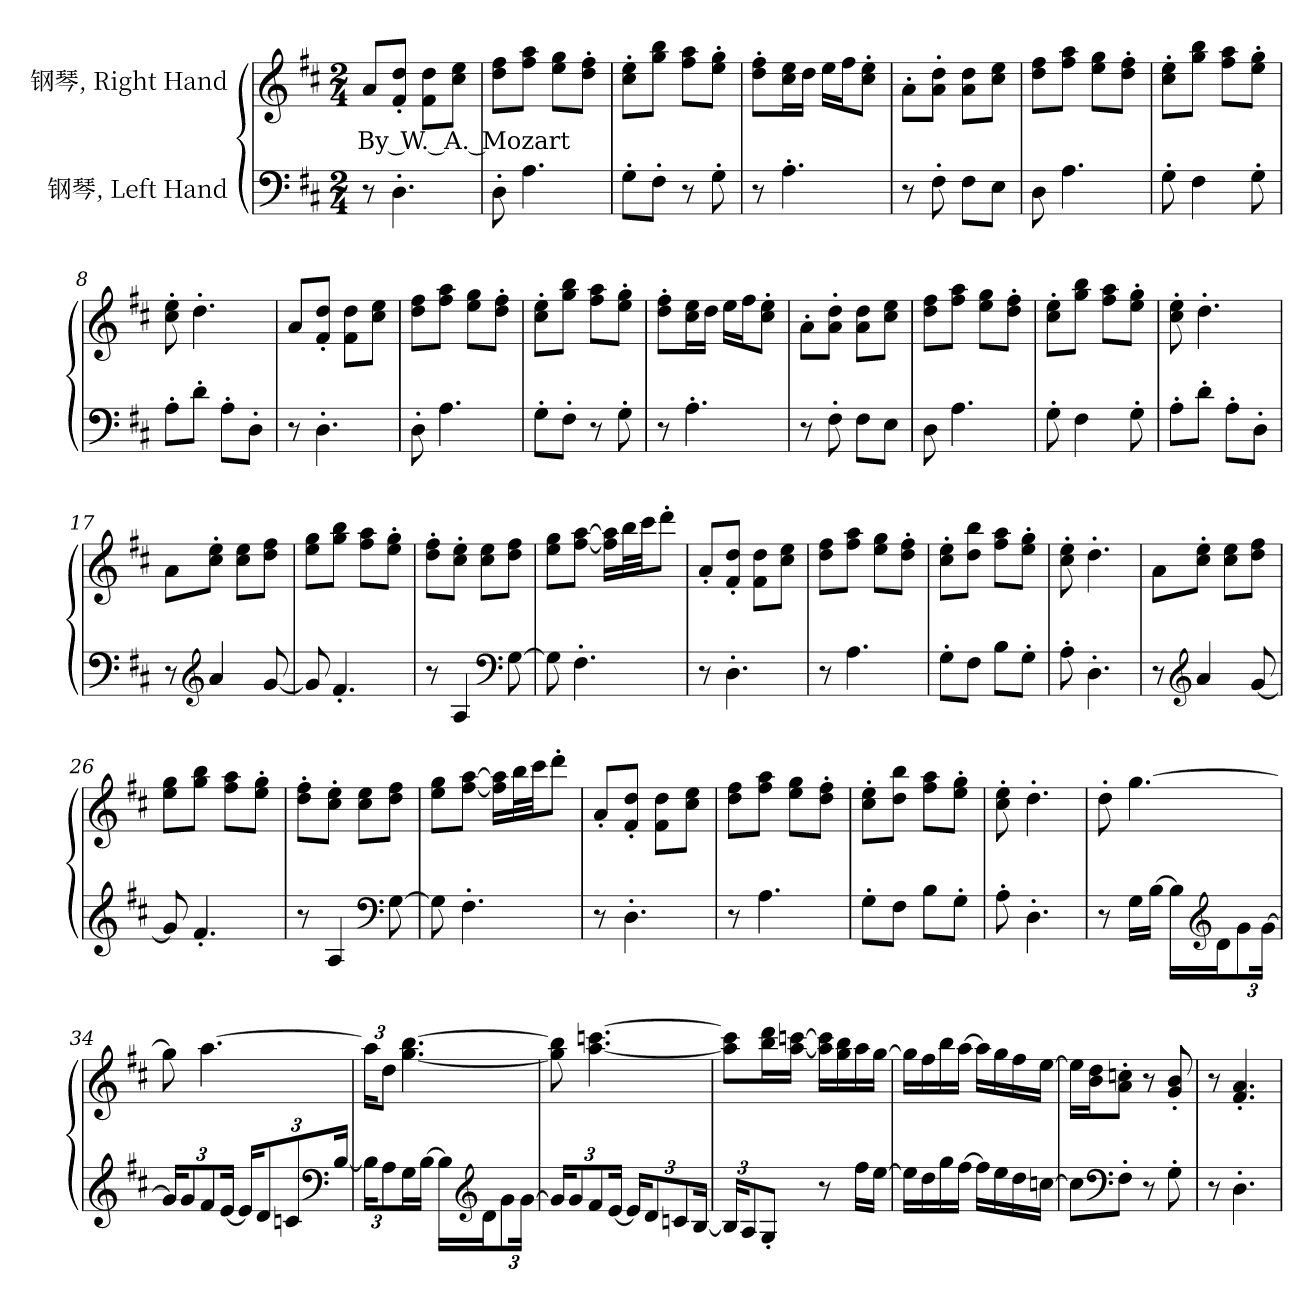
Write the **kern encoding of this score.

**kern	**kern	**text
*part2	*part1	*part1
*staff2	*staff1	*staff1
*I"钢琴, Left Hand	*I"钢琴, Right Hand	*
*clefF4	*clefG2	*
*k[f#c#]	*k[f#c#]	*
*M2/4	*M2/4	*
*MM130	*MM130	*
=1	=1	=1
8r	8a/L	By W. A. Mozart
4.D'\	8f#/' 8dd/'J	.
.	8f#\ 8dd\L	.
.	8cc#\ 8ee\J	.
=2	=2	=2
8D'\	8dd\ 8ff#\L	.
4.A\	8ff#\ 8aa\J	.
.	8ee\ 8gg\L	.
.	8dd\' 8ff#\'J	.
=3	=3	=3
8G'\L	8cc#\' 8ee\'L	.
8F#'\J	8gg\ 8bb\J	.
8r	8ff#\ 8aa\L	.
8G'\	8ee\' 8gg\'J	.
=4	=4	=4
8r	8dd\' 8ff#\'L	.
4.A'\	16cc#\ 16ee\L	.
.	16dd\JJ	.
.	16ee\LL	.
.	16ff#\J	.
.	8cc#\' 8ee\'J	.
=5	=5	=5
8r	8a'\L	.
8F#'\	8a\' 8dd\'J	.
8F#\L	8a\ 8dd\L	.
8E\J	8cc#\ 8ee\J	.
!!LO:LB:g=z
=6	=6	=6
8D\	8dd\ 8ff#\L	.
4.A\	8ff#\ 8aa\J	.
.	8ee\ 8gg\L	.
.	8dd\' 8ff#\'J	.
=7	=7	=7
8G'\	8cc#\' 8ee\'L	.
4F#\	8gg\ 8bb\J	.
.	8ff#\ 8aa\L	.
8G'\	8ee\' 8gg\'J	.
=8	=8	=8
8A'\L	8cc#\' 8ee\'	.
8d'\J	4.dd'\	.
8A'\L	.	.
8D'\J	.	.
=9	=9	=9
8r	8a/L	.
4.D'\	8f#/' 8dd/'J	.
.	8f#\ 8dd\L	.
.	8cc#\ 8ee\J	.
=10	=10	=10
8D'\	8dd\ 8ff#\L	.
4.A\	8ff#\ 8aa\J	.
.	8ee\ 8gg\L	.
.	8dd\' 8ff#\'J	.
=11	=11	=11
8G'\L	8cc#\' 8ee\'L	.
8F#'\J	8gg\ 8bb\J	.
8r	8ff#\ 8aa\L	.
8G'\	8ee\' 8gg\'J	.
=12	=12	=12
8r	8dd\' 8ff#\'L	.
4.A'\	16cc#\ 16ee\L	.
.	16dd\JJ	.
.	16ee\LL	.
.	16ff#\J	.
.	8cc#\' 8ee\'J	.
=13	=13	=13
8r	8a'\L	.
8F#'\	8a\' 8dd\'J	.
8F#\L	8a\ 8dd\L	.
8E\J	8cc#\ 8ee\J	.
!!LO:LB:g=z
=14	=14	=14
8D\	8dd\ 8ff#\L	.
4.A\	8ff#\ 8aa\J	.
.	8ee\ 8gg\L	.
.	8dd\' 8ff#\'J	.
=15	=15	=15
8G'\	8cc#\' 8ee\'L	.
4F#\	8gg\ 8bb\J	.
.	8ff#\ 8aa\L	.
8G'\	8ee\' 8gg\'J	.
=16	=16	=16
8A'\L	8cc#\' 8ee\'	.
8d'\J	4.dd'\	.
8A'\L	.	.
8D'\J	.	.
=17	=17	=17
8r	8a\L	.
*clefG2	*	*
4a/	8cc#\' 8ee\'J	.
.	8cc#\ 8ee\L	.
[8g/	8dd\ 8ff#\J	.
=18	=18	=18
8g/]	8ee\ 8gg\L	.
4.f#'/	8gg\ 8bb\J	.
.	8ff#\ 8aa\L	.
.	8ee\' 8gg\'J	.
=19	=19	=19
8r	8dd\' 8ff#\'L	.
4A/	8cc#\' 8ee\'J	.
.	8cc#\ 8ee\L	.
*clefF4	*	*
[8G\	8dd\ 8ff#\J	.
=20	=20	=20
8G\]	8ee\ 8gg\L	.
4.F#'\	[8ff#\ [8aa\J	.
.	16ff#\] 16aa\]LL	.
.	32bb\L	.
.	32ccc#\JJ	.
.	8ddd'\J	.
!!LO:LB:g=z
=21	=21	=21
8r	8a'/L	.
4.D'\	8f#/' 8dd/'J	.
.	8f#\ 8dd\L	.
.	8cc#\ 8ee\J	.
=22	=22	=22
8r	8dd\ 8ff#\L	.
4.A\	8ff#\ 8aa\J	.
.	8ee\ 8gg\L	.
.	8dd\' 8ff#\'J	.
=23	=23	=23
8G'\L	8cc#\' 8ee\'L	.
8F#\J	8dd\ 8bb\J	.
8B\L	8ff#\ 8aa\L	.
8G'\J	8ee\' 8gg\'J	.
=24	=24	=24
8A'\	8cc#\' 8ee\'	.
4.D'\	4.dd'\	.
=25	=25	=25
8r	8a\L	.
*clefG2	*	*
4a/	8cc#\' 8ee\'J	.
.	8cc#\ 8ee\L	.
[8g/	8dd\ 8ff#\J	.
=26	=26	=26
8g/]	8ee\ 8gg\L	.
4.f#'/	8gg\ 8bb\J	.
.	8ff#\ 8aa\L	.
.	8ee\' 8gg\'J	.
=27	=27	=27
8r	8dd\' 8ff#\'L	.
4A/	8cc#\' 8ee\'J	.
.	8cc#\ 8ee\L	.
*clefF4	*	*
[8G\	8dd\ 8ff#\J	.
!!LO:LB:g=z
=28	=28	=28
8G\]	8ee\ 8gg\L	.
4.F#'\	[8ff#\ [8aa\J	.
.	16ff#\] 16aa\]LL	.
.	32bb\L	.
.	32ccc#\JJ	.
.	8ddd'\J	.
=29	=29	=29
8r	8a'/L	.
4.D'\	8f#/' 8dd/'J	.
.	8f#\ 8dd\L	.
.	8cc#\ 8ee\J	.
=30	=30	=30
8r	8dd\ 8ff#\L	.
4.A\	8ff#\ 8aa\J	.
.	8ee\ 8gg\L	.
.	8dd\' 8ff#\'J	.
=31	=31	=31
8G'\L	8cc#\' 8ee\'L	.
8F#\J	8dd\ 8bb\J	.
8B\L	8ff#\ 8aa\L	.
8G'\J	8ee\' 8gg\'J	.
=32	=32	=32
8A'\	8cc#\' 8ee\'	.
4.D'\	4.dd'\	.
=33	=33	=33
8r	8dd'\	.
16G\LL	[4.gg\	.
[16B\JJ	.	.
16B\LL]	.	.
*clefG2	*	*
16d\J	.	.
*Xbrackettup	*	*
12g\	.	.
[24g\Jk	.	.
!!LO:LB:g=z
=34	=34	=34
24g/KL]	8gg\]	.
12g/	.	.
12f#/	[4.aa\	.
[24e/Jk	.	.
24e/KL]	.	.
12d/	.	.
12cn/	.	.
*clefF4	*	*
[24B/Jk	.	.
=35	=35	=35
*	*Xbrackettup	*
24B\KL]	24aa\KL]	.
12A\	12dd\J	.
16G\L	[4.gg\ [4.bb\	.
[16B\JJ	.	.
16B\LL]	.	.
*clefG2	*	*
16d\J	.	.
12g\	.	.
[24g\Jk	.	.
=36	=36	=36
24g/KL]	8gg\] 8bb\]	.
12g/	.	.
12f#/	[4.aa\ [4.cccn\	.
[24e/Jk	.	.
24e/KL]	.	.
12d/	.	.
12cn/	.	.
[24B/Jk	.	.
=37	=37	=37
24B/KL]	8aa\] 8ccc\]L	.
12A/	.	.
8G'/J	16bb\ 16ddd\L	.
.	[16aa\ [16cccn\JJ	.
8r	16aa\] 16ccc\]LL	.
.	16gg\ 16bb\	.
16ff#\LL	16aa\	.
[16ee\JJ	[16gg\JJ	.
!!LO:PB:g=z
=38	=38	=38
16ee\LL]	16gg\LL]	.
16dd\	16ff#\	.
16gg\	16bb\	.
[16ff#\JJ	[16aa\JJ	.
16ff#\LL]	16aa\LL]	.
16ee\	16gg\	.
16dd\	16ff#\	.
[16ccn\JJ	[16ee\JJ	.
=39	=39	=39
8cc\L]	16ee\LL]	.
.	16b\ 16dd\J	.
*clefF4	*	*
8F#'\J	8a\' 8ccn\'J	.
8r	8r	.
8G'\	8g/' 8b/'	.
=40	=40	=40
8r	8r	.
4.D'\	4.f#/' 4.a/'	.
=	=	=
*-	*-	*-
